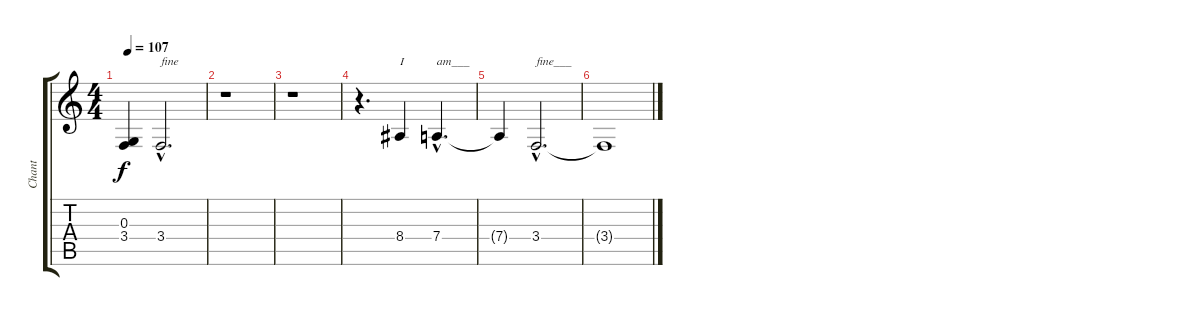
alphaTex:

\track ("Chant" "Chant") {instrument sopranosax}
\staff {score tabs}
\tuning (E4 B3 G3 D3 A2 E2) {hide}
\ts (4 4)
\tempo 107
\clef g2
\ks c
(0.3{t} 3.4{t}).4{dy f} 3.4{hac}.2{d txt "fine"} |
r.1 |
r.1 |
r.4{d} 8.4.4{txt "I"} 7.4{hac}.4{d txt "am___"} |
7.4{t}.4 3.4{hac}.2{d txt "fine___"} |
3.4{t}.1
